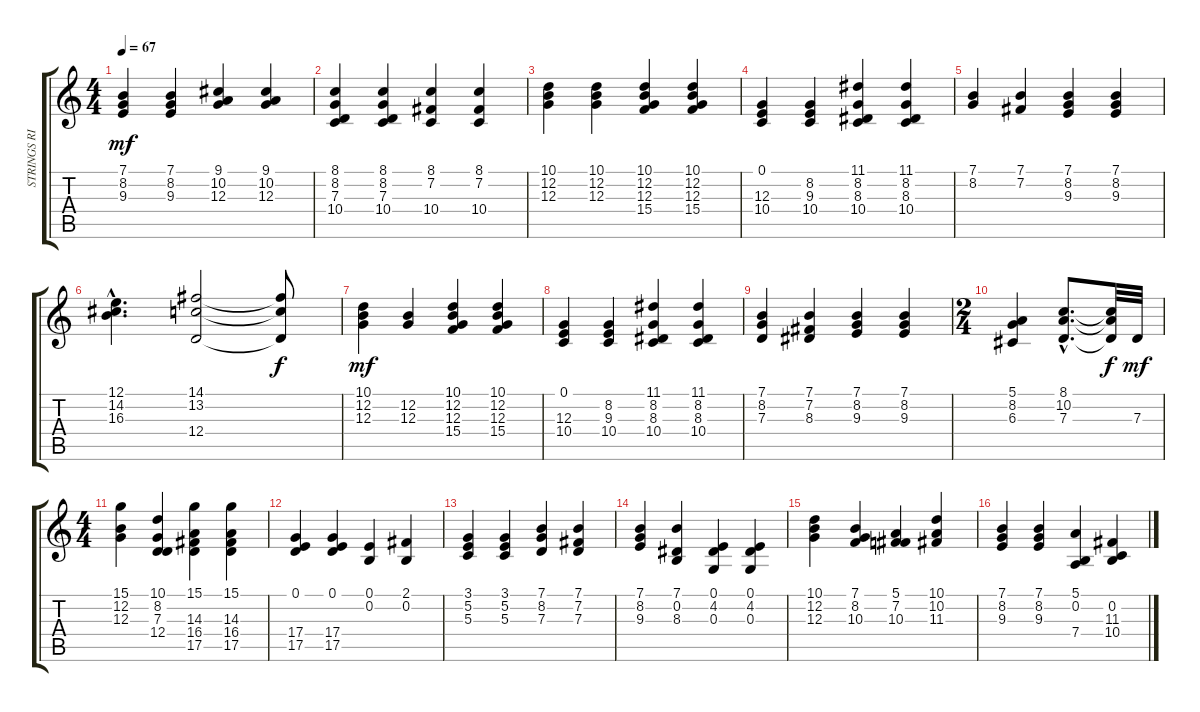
\track ("STRINGS RIGHT" "STRINGS RI") {instrument stringensemble2}
\staff {score tabs}
\tuning (E4 B3 G3 D3 A2 E2) {hide}
\ts (4 4)
\tempo 67
\clef g2
\ks c
(7.1 8.2 9.3).4{dy mf} (7.1 8.2 9.3).4 (9.1 10.2 12.3).4 (9.1 10.2 12.3).4 |
(8.1 8.2 7.3 10.4).4 (8.1 8.2 7.3 10.4).4 (8.1 7.2 10.4).4{volume 16} (8.1 7.2 10.4).4{volume 16} |
(10.1 12.2 12.3).4{volume 14} (10.1 12.2 12.3).4{volume 12} (10.1 12.2 12.3 15.4).4{volume 10} (10.1 12.2 12.3 15.4).4{volume 9} |
(0.1 12.3 10.4).4{volume 8} (8.2 9.3 10.4).4 (11.1 8.2 8.3 10.4).4 (11.1 8.2 8.3 10.4).4 |
(7.1 8.2).4 (7.1 7.2).4 (7.1 8.2 9.3).4 (7.1 8.2 9.3).4 |
(12.1{hac} 14.2{hac} 16.3{hac}).4{d} (14.1 13.2 12.4).2 (14.1{t} 13.2{t} 12.4{t}).8{dy f} |
(10.1 12.2 12.3).4{dy mf} (12.2 12.3).4 (10.1 12.2 12.3 15.4).4 (10.1 12.2 12.3 15.4).4 |
(0.1 12.3 10.4).4 (8.2 9.3 10.4).4 (11.1 8.2 8.3 10.4).4 (11.1 8.2 8.3 10.4).4 |
(7.1 8.2 7.3).4 (7.1 7.2 8.3).4 (7.1 8.2 9.3).4 (7.1 8.2 9.3).4 |
\ts (2 4)
(5.1 8.2 6.3).4 (8.1{hac} 10.2{hac} 7.3{hac}).8{d} (8.1{t} 10.2{t} 7.3{t}).32{dy f} 7.3.32{dy mf} |
\ts (4 4)
(15.1 12.2 12.3).4 (10.1 8.2 7.3 12.4).4 (15.1 14.3 16.4 17.5).4{volume 10} (15.1 14.3 16.4 17.5).4{volume 11} |
(0.1 17.4 17.5).4{volume 12} (0.1 17.4 17.5).4{volume 13} (0.1 0.2).4{volume 14} (2.1 0.2).4{volume 14} |
(3.1 5.2 5.3).4{volume 15} (3.1 5.2 5.3).4{volume 16} (7.1 8.2 7.3).4{volume 16} (7.1 7.2 7.3).4{volume 16} |
(7.1 8.2 9.3).4 (7.1 0.2 8.3).4 (0.1 4.2 0.3).4 (0.1 4.2 0.3).4 |
(10.1 12.2 12.3).4{volume 16} (7.1 8.2 10.3).4{volume 16} (5.1 7.2 10.3).4 (10.1 10.2 11.3).4 |
(7.1 8.2 9.3).4 (7.1 8.2 9.3).4 (5.1 0.2 7.4).4 (0.2 11.3 10.4).4
